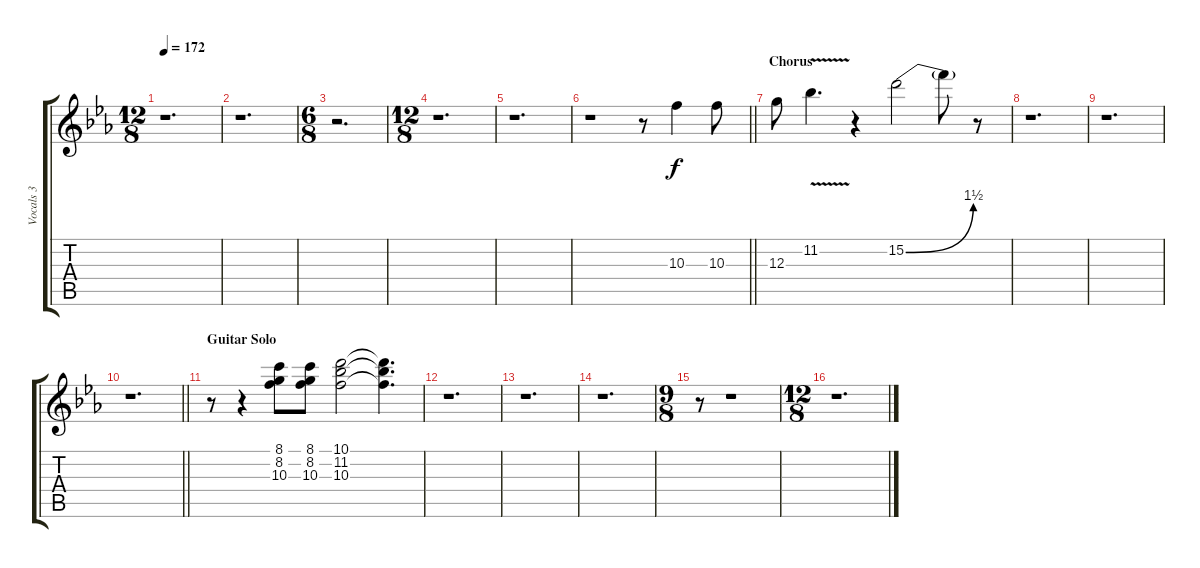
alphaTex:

\track ("Vocals 3" "Vocals 3") {instrument electricguitarjazz}
\staff {score tabs}
\tuning (E4 B3 G3 D3 A2 E2) {hide}
\ts (12 8)
\tempo 172
\clef g2
\ks cminor
r.1{d dy f} |
r.1{d} |
\ts (6 8)
r.2{d} |
\ts (12 8)
r.1{d} |
r.1{d} |
\barLineRight lightlight
r.1 r.8 10.3.4 10.3.8 |
\section ("" "Chorus")
12.3.8 11.2{v}.4{d} r.4 15.2{be (bend 0 0 60 6)}.2 15.2{t}.8 r.8 |
r.1{d} |
r.1{d} |
\barLineRight lightlight
r.1{d} |
\section ("" "Guitar Solo")
r.8 r.4 (8.1 8.2 10.3).8 (8.1 8.2 10.3).8 (10.1 11.2 10.3).2 (10.1{t} 11.2{t} 10.3{t}).4{d} |
r.1{d} |
r.1{d} |
r.1{d} |
\ts (9 8)
r.8 r.1 |
\ts (12 8)
r.1{d}
